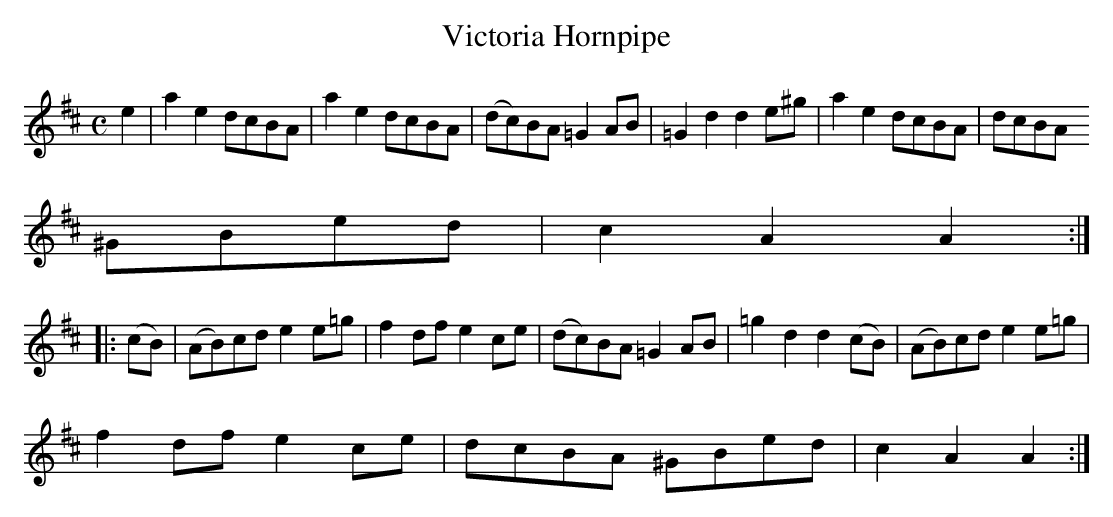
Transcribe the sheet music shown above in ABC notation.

X:1
T:Victoria Hornpipe
M:C
L:1/8
K:A Mix
e2|a2 e2 dcBA|a2e2 dcBA|(dc)BA =G2 AB|=G2 d2 d2 e^g|a2e2 dcBA|dcBA
^GBed|c2A2A2:|
|:(cB)|(AB)cd e2 e=g|f2 df e2 ce|(dc)BA =G2 AB|=g2 d2 d2 (cB)|(AB)cd e2 e=g|
f2 df e2 ce|dcBA ^GBed|c2A2A2:|
